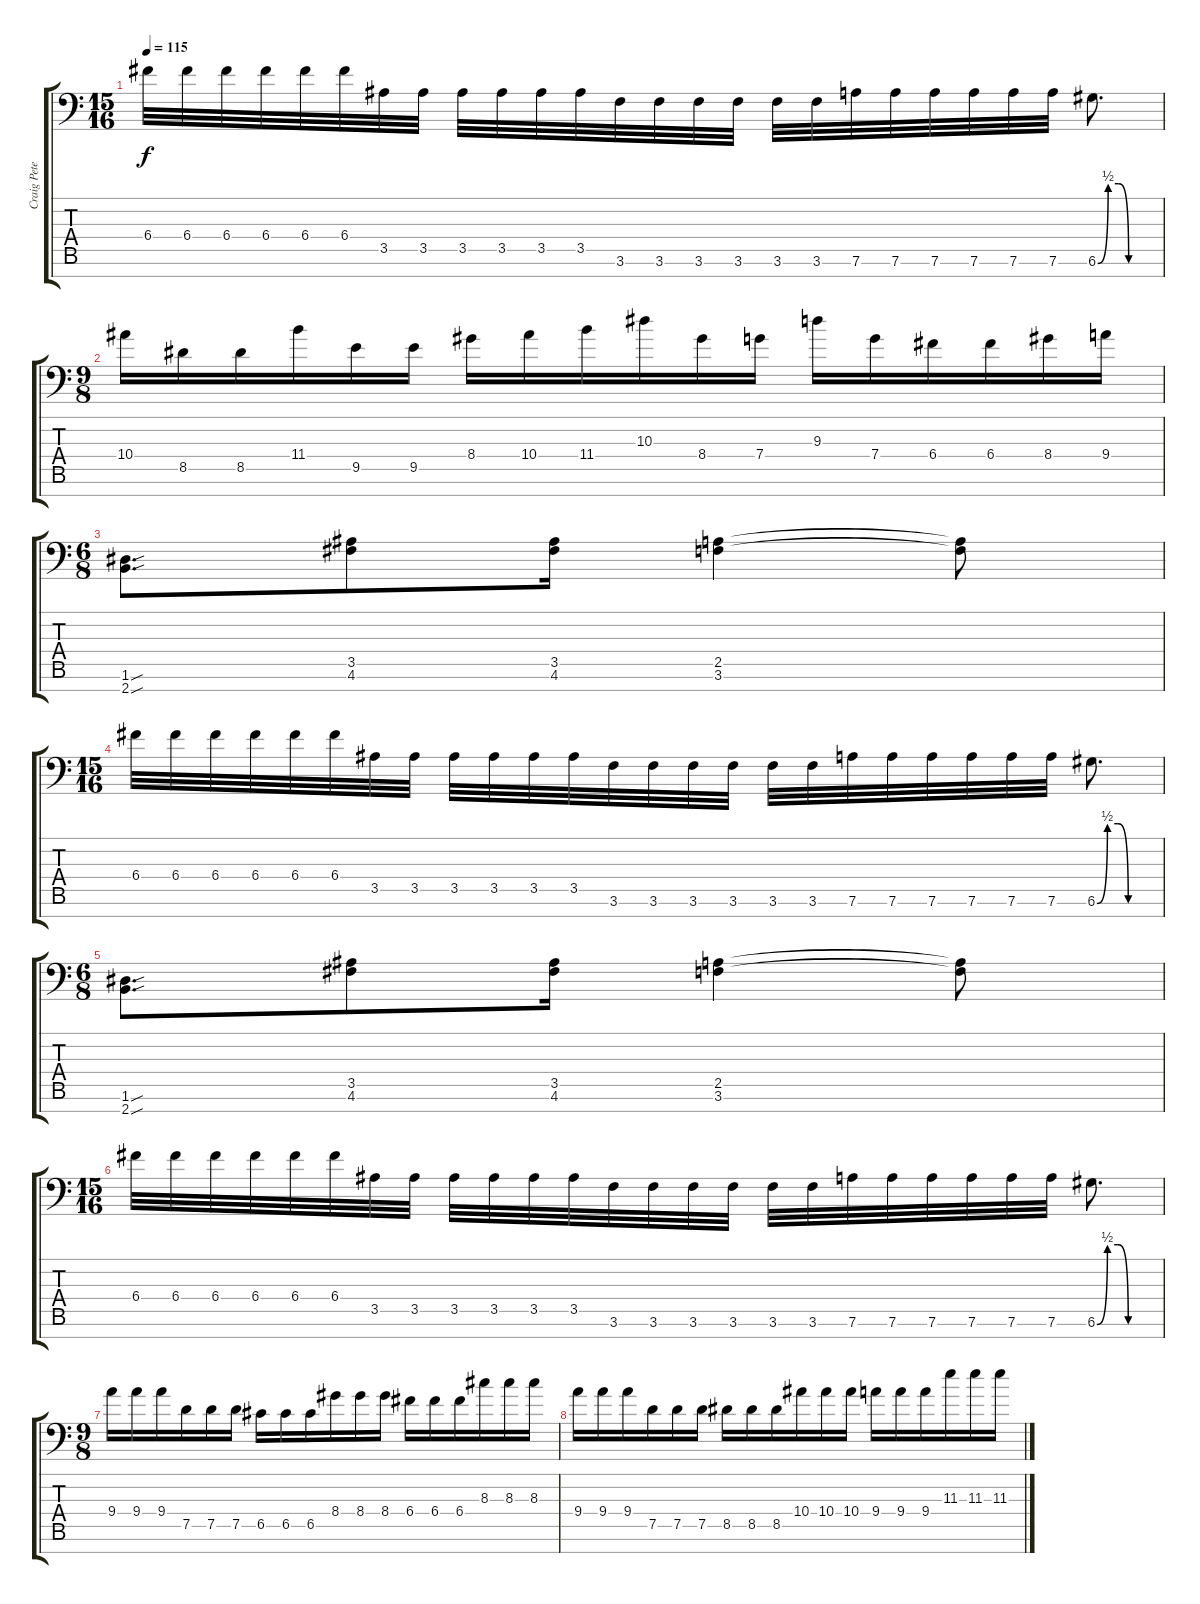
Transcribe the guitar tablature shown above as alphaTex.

\track ("Craig Peters" "Craig Pete") {instrument distortionguitar}
\staff {score tabs}
\tuning (D4 A3 F3 C3 G2 D2 A1) {hide}
\ts (15 16)
\tempo 115
\clef f4
\ks c
6.4.32{dy f} 6.4.32 6.4.32 6.4.32 6.4.32 6.4.32 3.5.32 3.5.32 3.5.32 3.5.32 3.5.32 3.5.32 3.6.32 3.6.32 3.6.32 3.6.32 3.6.32 3.6.32 7.6.32 7.6.32 7.6.32 7.6.32 7.6.32 7.6.32 6.6{be (custom 0 0 10 2 20 2 30 0 60 0)}.8{d} |
\ts (9 8)
10.4.16 8.5.16 8.5.16 11.4.16 9.5.16 9.5.16 8.4.16 10.4.16 11.4.16 10.3.16 8.4.16 7.4.16 9.3.16 7.4.16 6.4.16 6.4.16 8.4.16 9.4.16 |
\ts (6 8)
(1.6{sou} 2.7{sou}).8{d} (3.5 4.6).8 (3.5 4.6).16 (2.5 3.6).4 (2.5{t} 3.6{t}).8 |
\ts (15 16)
6.4.32 6.4.32 6.4.32 6.4.32 6.4.32 6.4.32 3.5.32 3.5.32 3.5.32 3.5.32 3.5.32 3.5.32 3.6.32 3.6.32 3.6.32 3.6.32 3.6.32 3.6.32 7.6.32 7.6.32 7.6.32 7.6.32 7.6.32 7.6.32 6.6{be (custom 0 0 10 2 20 2 30 0 60 0)}.8{d} |
\ts (6 8)
(1.6{sou} 2.7{sou}).8{d} (3.5 4.6).8 (3.5 4.6).16 (2.5 3.6).4 (2.5{t} 3.6{t}).8 |
\ts (15 16)
6.4.32 6.4.32 6.4.32 6.4.32 6.4.32 6.4.32 3.5.32 3.5.32 3.5.32 3.5.32 3.5.32 3.5.32 3.6.32 3.6.32 3.6.32 3.6.32 3.6.32 3.6.32 7.6.32 7.6.32 7.6.32 7.6.32 7.6.32 7.6.32 6.6{be (custom 0 0 10 2 20 2 30 0 60 0)}.8{d} |
\ts (9 8)
9.4.16 9.4.16 9.4.16 7.5.16 7.5.16 7.5.16 6.5.16 6.5.16 6.5.16 8.4.16 8.4.16 8.4.16 6.4.16 6.4.16 6.4.16 8.3.16 8.3.16 8.3.16 |
9.4.16 9.4.16 9.4.16 7.5.16 7.5.16 7.5.16 8.5.16 8.5.16 8.5.16 10.4.16 10.4.16 10.4.16 9.4.16 9.4.16 9.4.16 11.3.16 11.3.16 11.3.16
